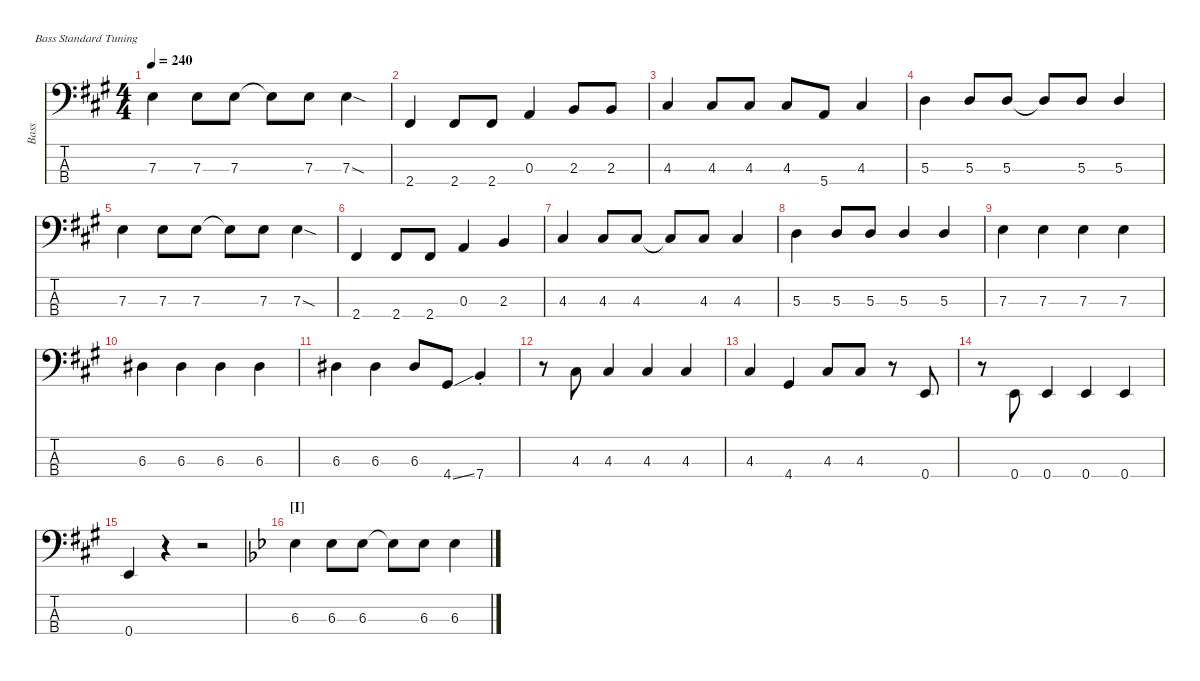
\defaultSystemsLayout 4
\hideDynamics
\bracketExtendMode nobrackets
\otherSystemsTrackNameOrientation horizontal
\track ("Bass" "Bass") {defaultSystemsLayout 4 instrument electricbassfinger}
\staff {score tabs}
\tuning (G2 D2 A1 E1)
\ts (4 4)
\tempo 240
\clef f4
\scale
0.935789
\ks a
7.3{acc forcenatural}.4{dy f beam Down} 7.3{acc forcenatural}.8{beam Down} 7.3{acc forcenatural}.8{beam Down} 7.3{t acc forcenatural}.8{beam Down} 7.3{acc forcenatural}.8{beam Down} 7.3{sod acc forcenatural}.4{beam Down} |
\scale
0.935789 2.4{acc #}.4{beam Up} 2.4{acc #}.8{beam Up} 2.4{acc #}.8{beam Up} 0.3{acc forcenatural}.4{beam Up} 2.3{acc forcenatural}.8{beam Up} 2.3{acc forcenatural}.8{beam Up} |
\scale
0.935789 4.3{acc #}.4{beam Up} 4.3{acc #}.8{beam Up} 4.3{acc #}.8{beam Up} 4.3{acc #}.8{beam Up} 5.4{acc forcenatural}.8{beam Up} 4.3{acc #}.4{beam Up} |
\scale
1.19263 5.3{acc forcenatural}.4{beam Down} 5.3{acc forcenatural}.8{beam Up} 5.3{acc forcenatural}.8{beam Up} 5.3{t acc forcenatural}.8{beam Up} 5.3{acc forcenatural}.8{beam Up} 5.3{acc forcenatural}.4{beam Up} |
\scale
0.935789 7.3{acc forcenatural}.4{beam Down} 7.3{acc forcenatural}.8{beam Down} 7.3{acc forcenatural}.8{beam Down} 7.3{t acc forcenatural}.8{beam Down} 7.3{acc forcenatural}.8{beam Down} 7.3{sod acc forcenatural}.4{beam Down} |
\scale
0.935789 2.4{acc #}.4{beam Up} 2.4{acc #}.8{beam Up} 2.4{acc #}.8{beam Up} 0.3{acc forcenatural}.4{beam Up} 2.3{acc forcenatural}.4{beam Up} |
\scale
0.935789 4.3{acc #}.4{beam Up} 4.3{acc #}.8{beam Up} 4.3{acc #}.8{beam Up} 4.3{t acc #}.8{beam Up} 4.3{acc #}.8{beam Up} 4.3{acc #}.4{beam Up} |
\scale
1.19263 5.3{acc forcenatural}.4{beam Down} 5.3{acc forcenatural}.8{beam Up} 5.3{acc forcenatural}.8{beam Up} 5.3{acc forcenatural}.4{beam Up} 5.3{acc forcenatural}.4{beam Up} |
\scale
0.935789 7.3{acc forcenatural}.4{beam Down} 7.3{acc forcenatural}.4{beam Down} 7.3{acc forcenatural}.4{beam Down} 7.3{acc forcenatural}.4{beam Down} |
\scale
0.935789 6.3{acc #}.4{beam Down} 6.3{acc #}.4{beam Down} 6.3{acc #}.4{beam Down} 6.3{acc #}.4{beam Down} |
\scale
0.935789 6.3{acc #}.4{beam Down} 6.3{acc #}.4{beam Down} 6.3{acc #}.8{beam Up} 4.4{ss acc #}.8{beam Up} 7.4{st acc forcenatural}.4{beam Up} |
\scale
1.18821 r.8{beam Down} 4.3{acc #}.8{beam Up} 4.3{acc #}.4{beam Up} 4.3{acc #}.4{beam Up} 4.3{acc #}.4{beam Up} |
\scale
0.931368 4.3{acc #}.4{beam Up} 4.4{acc #}.4{beam Up} 4.3{acc #}.8{beam Up} 4.3{acc #}.8{beam Up} r.8{beam Up} 0.4{acc forcenatural}.8{beam Up} |
\scale
0.931368 r.8{beam Down} 0.4{acc forcenatural}.8{beam Up} 0.4{acc forcenatural}.4{beam Up} 0.4{acc forcenatural}.4{beam Up} 0.4{acc forcenatural}.4{beam Up} |
\scale
0.949053 0.4{acc forcenatural}.4{beam Up} r.4{beam Up} r.2{beam Up} |
\section ("I" "")
\scale
1.16705
\ks bb
6.3{acc b}.4{beam Down} 6.3{acc b}.8{beam Down} 6.3{acc b}.8{beam Down} 6.3{t acc b}.8{beam Down} 6.3{acc b}.8{beam Down} 6.3{acc b}.4{beam Down}
